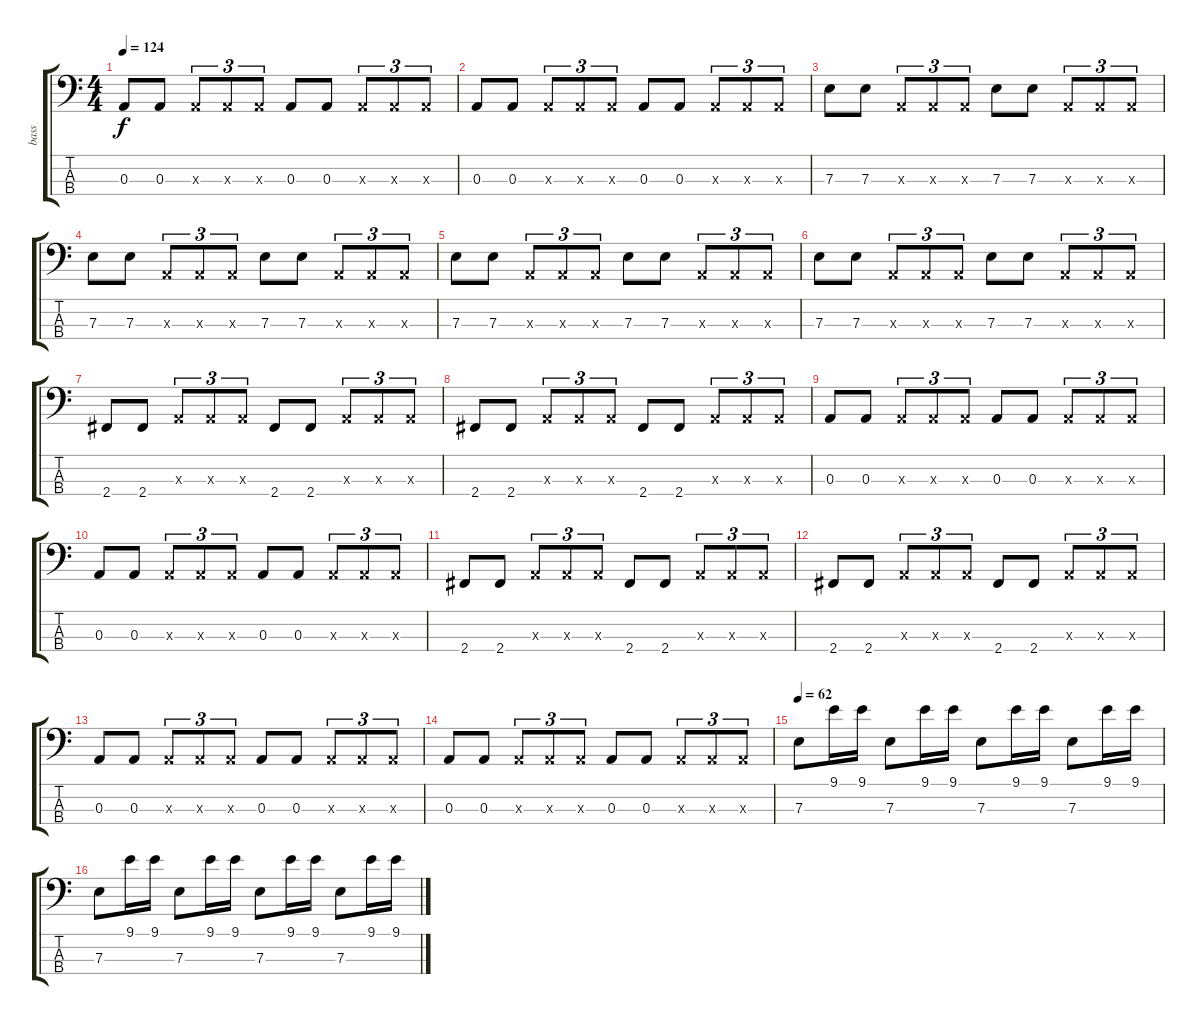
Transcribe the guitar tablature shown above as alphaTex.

\track ("bass" "bass") {instrument fretlessbass}
\staff {score tabs}
\tuning (G2 D2 A1 E1) {hide}
\ts (4 4)
\tempo 124
\clef f4
\ks c
0.3.8{dy f} 0.3.8 0.3{x}.8{tu (3 2)} 0.3{x}.8{tu (3 2)} 0.3{x}.8{tu (3 2)} 0.3.8 0.3.8 0.3{x}.8{tu (3 2)} 0.3{x}.8{tu (3 2)} 0.3{x}.8{tu (3 2)} |
0.3.8 0.3.8 0.3{x}.8{tu (3 2)} 0.3{x}.8{tu (3 2)} 0.3{x}.8{tu (3 2)} 0.3.8 0.3.8 0.3{x}.8{tu (3 2)} 0.3{x}.8{tu (3 2)} 0.3{x}.8{tu (3 2)} |
7.3.8 7.3.8 0.3{x}.8{tu (3 2)} 0.3{x}.8{tu (3 2)} 0.3{x}.8{tu (3 2)} 7.3.8 7.3.8 0.3{x}.8{tu (3 2)} 0.3{x}.8{tu (3 2)} 0.3{x}.8{tu (3 2)} |
7.3.8 7.3.8 0.3{x}.8{tu (3 2)} 0.3{x}.8{tu (3 2)} 0.3{x}.8{tu (3 2)} 7.3.8 7.3.8 0.3{x}.8{tu (3 2)} 0.3{x}.8{tu (3 2)} 0.3{x}.8{tu (3 2)} |
7.3.8 7.3.8 0.3{x}.8{tu (3 2)} 0.3{x}.8{tu (3 2)} 0.3{x}.8{tu (3 2)} 7.3.8 7.3.8 0.3{x}.8{tu (3 2)} 0.3{x}.8{tu (3 2)} 0.3{x}.8{tu (3 2)} |
7.3.8 7.3.8 0.3{x}.8{tu (3 2)} 0.3{x}.8{tu (3 2)} 0.3{x}.8{tu (3 2)} 7.3.8 7.3.8 0.3{x}.8{tu (3 2)} 0.3{x}.8{tu (3 2)} 0.3{x}.8{tu (3 2)} |
2.4.8 2.4.8 0.3{x}.8{tu (3 2)} 0.3{x}.8{tu (3 2)} 0.3{x}.8{tu (3 2)} 2.4.8 2.4.8 0.3{x}.8{tu (3 2)} 0.3{x}.8{tu (3 2)} 0.3{x}.8{tu (3 2)} |
2.4.8 2.4.8 0.3{x}.8{tu (3 2)} 0.3{x}.8{tu (3 2)} 0.3{x}.8{tu (3 2)} 2.4.8 2.4.8 0.3{x}.8{tu (3 2)} 0.3{x}.8{tu (3 2)} 0.3{x}.8{tu (3 2)} |
0.3.8 0.3.8 0.3{x}.8{tu (3 2)} 0.3{x}.8{tu (3 2)} 0.3{x}.8{tu (3 2)} 0.3.8 0.3.8 0.3{x}.8{tu (3 2)} 0.3{x}.8{tu (3 2)} 0.3{x}.8{tu (3 2)} |
0.3.8 0.3.8 0.3{x}.8{tu (3 2)} 0.3{x}.8{tu (3 2)} 0.3{x}.8{tu (3 2)} 0.3.8 0.3.8 0.3{x}.8{tu (3 2)} 0.3{x}.8{tu (3 2)} 0.3{x}.8{tu (3 2)} |
2.4.8 2.4.8 0.3{x}.8{tu (3 2)} 0.3{x}.8{tu (3 2)} 0.3{x}.8{tu (3 2)} 2.4.8 2.4.8 0.3{x}.8{tu (3 2)} 0.3{x}.8{tu (3 2)} 0.3{x}.8{tu (3 2)} |
2.4.8 2.4.8 0.3{x}.8{tu (3 2)} 0.3{x}.8{tu (3 2)} 0.3{x}.8{tu (3 2)} 2.4.8 2.4.8 0.3{x}.8{tu (3 2)} 0.3{x}.8{tu (3 2)} 0.3{x}.8{tu (3 2)} |
0.3.8 0.3.8 0.3{x}.8{tu (3 2)} 0.3{x}.8{tu (3 2)} 0.3{x}.8{tu (3 2)} 0.3.8 0.3.8 0.3{x}.8{tu (3 2)} 0.3{x}.8{tu (3 2)} 0.3{x}.8{tu (3 2)} |
0.3.8 0.3.8 0.3{x}.8{tu (3 2)} 0.3{x}.8{tu (3 2)} 0.3{x}.8{tu (3 2)} 0.3.8 0.3.8 0.3{x}.8{tu (3 2)} 0.3{x}.8{tu (3 2)} 0.3{x}.8{tu (3 2)} |
\tempo 62
7.3.8 9.1.16 9.1.16 7.3.8 9.1.16 9.1.16 7.3.8 9.1.16 9.1.16 7.3.8 9.1.16 9.1.16 |
7.3.8 9.1.16 9.1.16 7.3.8 9.1.16 9.1.16 7.3.8 9.1.16 9.1.16 7.3.8 9.1.16 9.1.16
